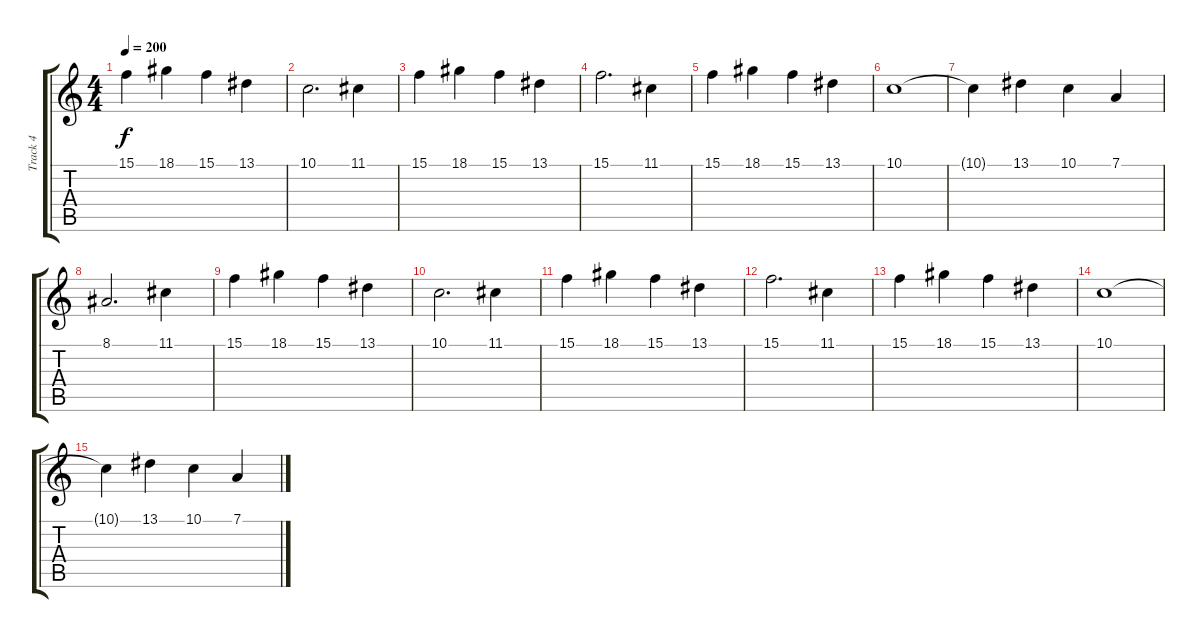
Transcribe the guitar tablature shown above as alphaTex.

\track ("Track 4" "Track 4") {instrument stringensemble1}
\staff {score tabs}
\tuning (D4 A3 F3 C3 G2 C2) {hide}
\ts (4 4)
\tempo 200
\clef g2
\ks c
15.1.4{dy f} 18.1.4 15.1.4 13.1.4 |
10.1.2{d} 11.1.4 |
15.1.4 18.1.4 15.1.4 13.1.4 |
15.1.2{d} 11.1.4 |
15.1.4 18.1.4 15.1.4 13.1.4 |
10.1.1 |
10.1{t}.4 13.1.4 10.1.4 7.1.4 |
8.1.2{d} 11.1.4 |
15.1.4 18.1.4 15.1.4 13.1.4 |
10.1.2{d} 11.1.4 |
15.1.4 18.1.4 15.1.4 13.1.4 |
15.1.2{d} 11.1.4 |
15.1.4 18.1.4 15.1.4 13.1.4 |
10.1.1 |
10.1{t}.4 13.1.4 10.1.4 7.1.4
